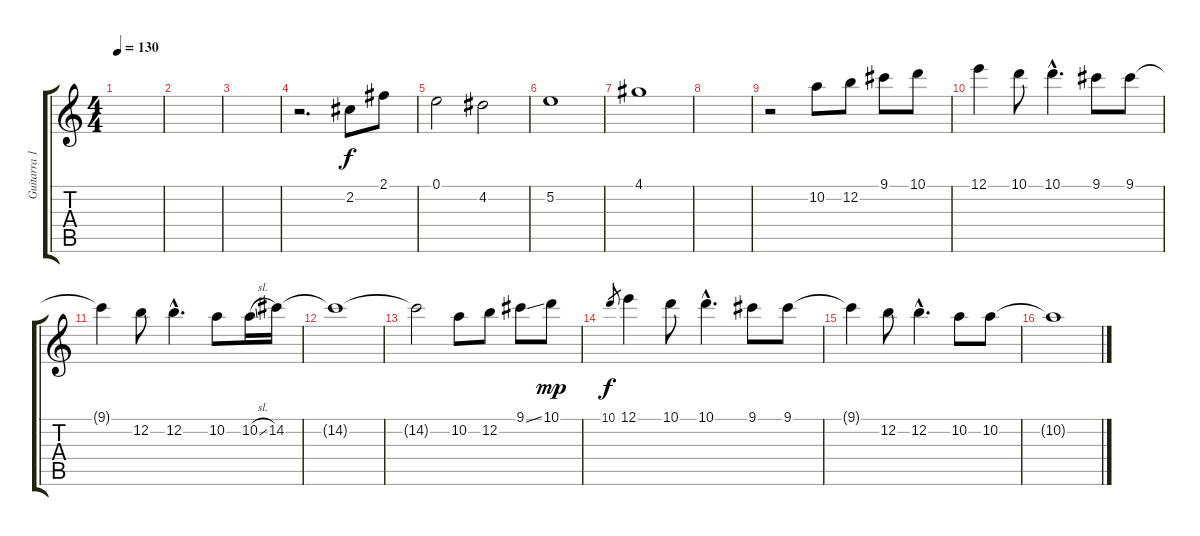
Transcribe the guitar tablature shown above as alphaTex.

\track ("Guitarra 1" "Guitarra 1") {instrument acousticguitarsteel}
\staff {score tabs}
\tuning (E4 B3 G3 D3 A2 E2) {hide}
\ts (4 4)
\tempo 130
\clef g2
\ks c
|
|
|
r.2{d} 2.2.8 2.1.8 |
0.1.2 4.2.2 |
5.2.1 |
4.1.1 |
|
r.2 10.2.8 12.2.8 9.1.8 10.1.8 |
12.1.4 10.1.8 10.1{hac}.4{d} 9.1.8 9.1.8 |
9.1{t}.4 12.2.8 12.2{hac}.4{d} 10.2.8 10.2{sl}.16 14.2.16 |
14.2{t}.1 |
14.2{t}.2 10.2.8 12.2.8 9.1{ss}.8 10.1.8{dy mp} |
10.1.8{gr dy f} 12.1.4 10.1.8 10.1{hac}.4{d} 9.1.8 9.1.8 |
9.1{t}.4 12.2.8 12.2{hac}.4{d} 10.2.8 10.2.8 |
10.2{t}.1
